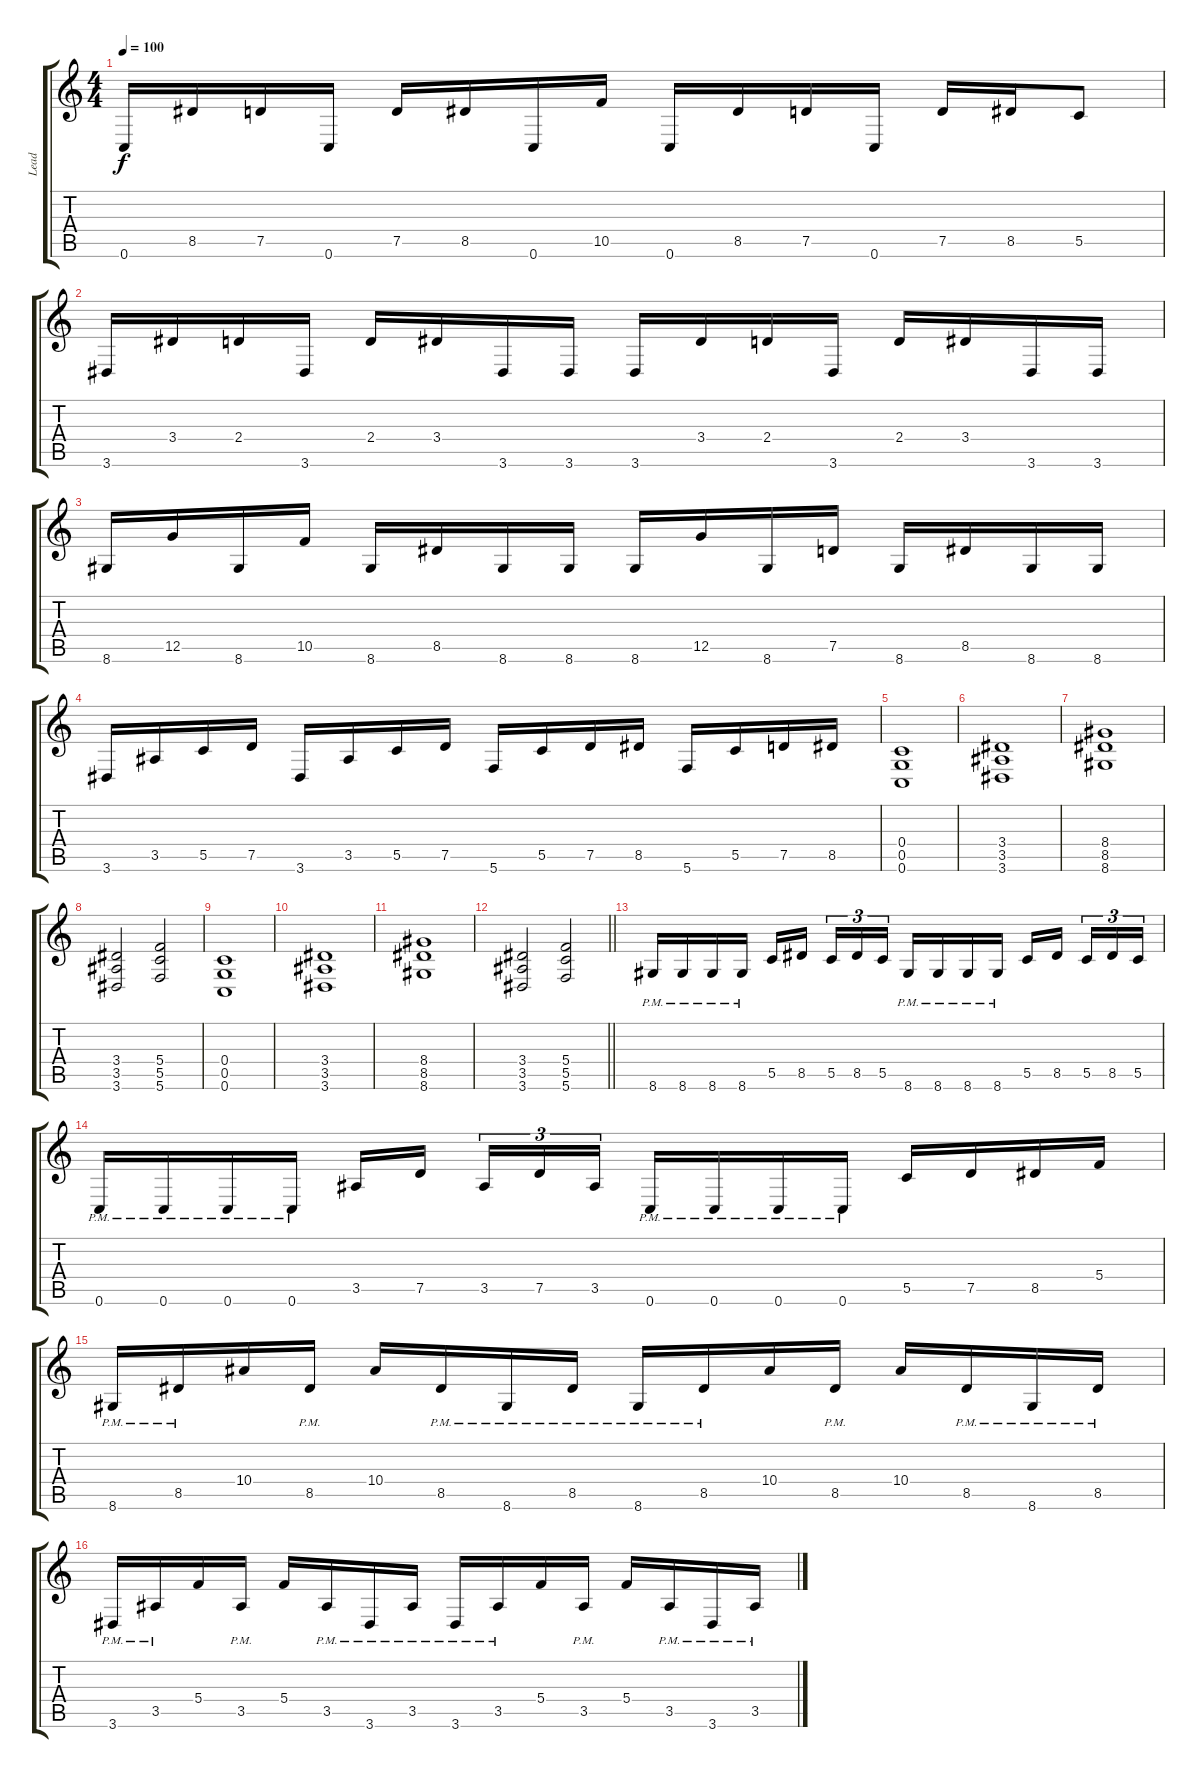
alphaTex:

\track ("Lead" "Lead") {instrument distortionguitar}
\staff {score tabs}
\tuning (D4 A3 F3 C3 G2 C2) {hide}
\ts (4 4)
\tempo 100
\clef g2
\ks c
0.6.16{dy f} 8.5.16 7.5.16 0.6.16 7.5.16 8.5.16 0.6.16 10.5.16 0.6.16 8.5.16 7.5.16 0.6.16 7.5.16 8.5.16 5.5.8 |
3.6.16 3.4.16 2.4.16 3.6.16 2.4.16 3.4.16 3.6.16 3.6.16 3.6.16 3.4.16 2.4.16 3.6.16 2.4.16 3.4.16 3.6.16 3.6.16 |
8.6.16 12.5.16 8.6.16 10.5.16 8.6.16 8.5.16 8.6.16 8.6.16 8.6.16 12.5.16 8.6.16 7.5.16 8.6.16 8.5.16 8.6.16 8.6.16 |
3.6.16 3.5.16 5.5.16 7.5.16 3.6.16 3.5.16 5.5.16 7.5.16 5.6.16 5.5.16 7.5.16 8.5.16 5.6.16 5.5.16 7.5.16 8.5.16 |
(0.4 0.5 0.6).1 |
(3.4 3.5 3.6).1 |
(8.4 8.5 8.6).1 |
(3.4 3.5 3.6).2 (5.4 5.5 5.6).2 |
(0.4 0.5 0.6).1 |
(3.4 3.5 3.6).1 |
(8.4 8.5 8.6).1 |
\barLineRight lightlight
(3.4 3.5 3.6).2 (5.4 5.5 5.6).2 |
8.6{pm}.16{volume 7} 8.6{pm}.16 8.6{pm}.16 8.6{pm}.16 5.5.16 8.5.16{beam splitsecondary} 5.5.16{tu (3 2)} 8.5.16{tu (3 2)} 5.5.16{tu (3 2)} 8.6{pm}.16 8.6{pm}.16 8.6{pm}.16 8.6{pm}.16 5.5.16 8.5.16{beam splitsecondary} 5.5.16{tu (3 2)} 8.5.16{tu (3 2)} 5.5.16{tu (3 2)} |
0.6{pm}.16 0.6{pm}.16 0.6{pm}.16 0.6{pm}.16 3.5.16 7.5.16{beam splitsecondary} 3.5.16{tu (3 2)} 7.5.16{tu (3 2)} 3.5.16{tu (3 2)} 0.6{pm}.16 0.6{pm}.16 0.6{pm}.16 0.6{pm}.16 5.5.16 7.5.16 8.5.16 5.4.16 |
8.6{pm}.16 8.5{pm}.16 10.4.16 8.5{pm}.16 10.4.16 8.5{pm}.16 8.6{pm}.16 8.5{pm}.16 8.6{pm}.16 8.5{pm}.16 10.4.16 8.5{pm}.16 10.4.16 8.5{pm}.16 8.6{pm}.16 8.5{pm}.16 |
3.6{pm}.16 3.5{pm}.16 5.4.16 3.5{pm}.16 5.4.16 3.5{pm}.16 3.6{pm}.16 3.5{pm}.16 3.6{pm}.16 3.5{pm}.16 5.4.16 3.5{pm}.16 5.4.16 3.5{pm}.16 3.6{pm}.16 3.5{pm}.16
